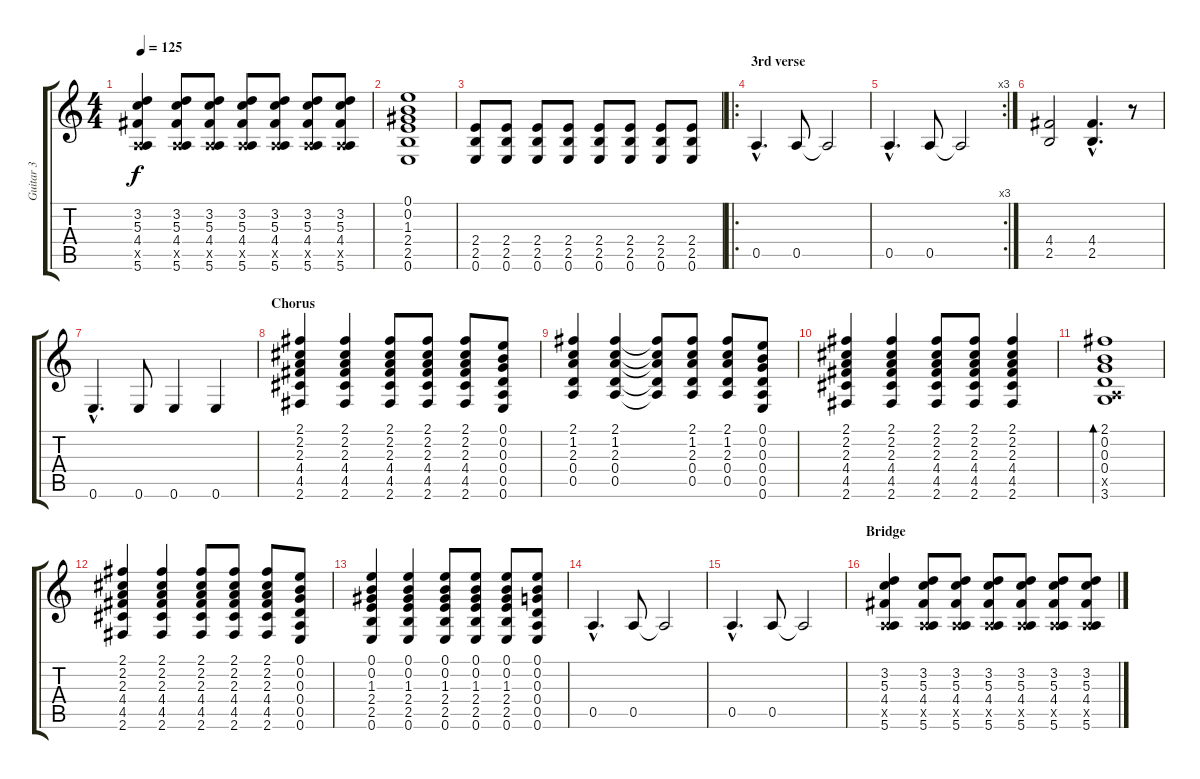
\track ("Guitar 3" "Guitar 3") {instrument electricguitarclean}
\staff {score tabs}
\tuning (E4 B3 G3 D3 A2 E2) {hide}
\ts (4 4)
\tempo 125
\clef g2
\ks c
(3.2 5.3 4.4 0.5{x} 5.6).4{dy f} (3.2 5.3 4.4 0.5{x} 5.6).8 (3.2 5.3 4.4 0.5{x} 5.6).8 (3.2 5.3 4.4 0.5{x} 5.6).8 (3.2 5.3 4.4 0.5{x} 5.6).8 (3.2 5.3 4.4 0.5{x} 5.6).8 (3.2 5.3 4.4 0.5{x} 5.6).8 |
(0.1 0.2 1.3 2.4 2.5 0.6).1 |
(2.4 2.5 0.6).8 (2.4 2.5 0.6).8 (2.4 2.5 0.6).8 (2.4 2.5 0.6).8 (2.4 2.5 0.6).8 (2.4 2.5 0.6).8 (2.4 2.5 0.6).8 (2.4 2.5 0.6).8 |
\ro
\section ("" "3rd verse")
0.5{hac}.4{d} 0.5.8 0.5{t}.2 |
\rc 3
0.5{hac}.4{d} 0.5.8 0.5{t}.2 |
(4.4 2.5).2 (4.4{hac} 2.5{hac}).4{d} r.8 |
0.6{hac}.4{d} 0.6.8 0.6.4 0.6.4 |
\section ("" "Chorus")
(2.1 2.2 2.3 4.4 4.5 2.6).4 (2.1 2.2 2.3 4.4 4.5 2.6).4 (2.1 2.2 2.3 4.4 4.5 2.6).8 (2.1 2.2 2.3 4.4 4.5 2.6).8 (2.1 2.2 2.3 4.4 4.5 2.6).8 (0.1 0.2 0.3 0.4 0.5 0.6).8 |
(2.1 1.2 2.3 0.4 0.5).4 (2.1 1.2 2.3 0.4 0.5).4 (2.1{t} 1.2{t} 2.3{t} 0.4{t} 0.5{t}).8 (2.1 1.2 2.3 0.4 0.5).8 (2.1 1.2 2.3 0.4 0.5).8 (0.1 0.2 0.3 0.4 0.5 0.6).8 |
(2.1 2.2 2.3 4.4 4.5 2.6).4 (2.1 2.2 2.3 4.4 4.5 2.6).4 (2.1 2.2 2.3 4.4 4.5 2.6).8 (2.1 2.2 2.3 4.4 4.5 2.6).8 (2.1 2.2 2.3 4.4 4.5 2.6).4 |
(2.1 0.2 0.3 0.4 0.5{x} 3.6).1{bd 60} |
(2.1 2.2 2.3 4.4 4.5 2.6).4 (2.1 2.2 2.3 4.4 4.5 2.6).4 (2.1 2.2 2.3 4.4 4.5 2.6).8 (2.1 2.2 2.3 4.4 4.5 2.6).8 (2.1 2.2 2.3 4.4 4.5 2.6).8 (0.1 0.2 0.3 0.4 0.5 0.6).8 |
(0.1 0.2 1.3 2.4 2.5 0.6).4 (0.1 0.2 1.3 2.4 2.5 0.6).4 (0.1 0.2 1.3 2.4 2.5 0.6).8 (0.1 0.2 1.3 2.4 2.5 0.6).8 (0.1 0.2 1.3 2.4 2.5 0.6).8 (0.1 0.2 0.3 0.4 0.5 0.6).8 |
0.5{hac}.4{d} 0.5.8 0.5{t}.2 |
0.5{hac}.4{d} 0.5.8 0.5{t}.2 |
\section ("" "Bridge")
(3.2 5.3 4.4 0.5{x} 5.6).4 (3.2 5.3 4.4 0.5{x} 5.6).8 (3.2 5.3 4.4 0.5{x} 5.6).8 (3.2 5.3 4.4 0.5{x} 5.6).8 (3.2 5.3 4.4 0.5{x} 5.6).8 (3.2 5.3 4.4 0.5{x} 5.6).8 (3.2 5.3 4.4 0.5{x} 5.6).8
